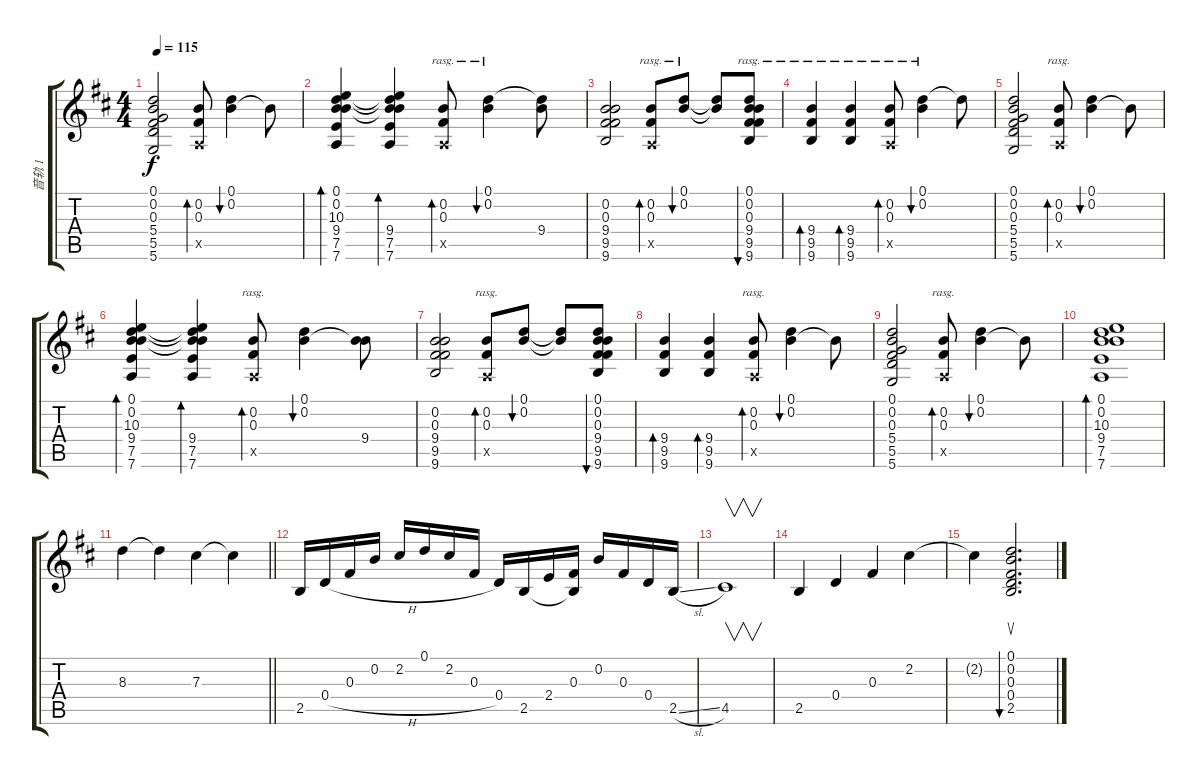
\track ("音轨 1" "音轨 1") {instrument acousticguitarsteel}
\staff {score tabs}
\tuning (D4 B3 Gb3 D3 A2 D2) {hide}
\ts (4 4)
\tempo 115
\clef g2
\ks d
(0.1 0.2 0.3 5.4 5.5 5.6).2{dy f} (0.2 0.3 0.5{x}).8{bd 240} (0.1 0.2).4{bu 30} 0.2{t}.8 |
(0.1 0.2 10.3 9.4 7.5 7.6).4{bd 480} (0.1{t} 0.2{t} 10.3{t} 9.4 7.5 7.6).4{bd 60} (0.2 0.3 0.5{x}).8{bd 60 rasg ii} (0.1 0.2).4{bu 60 rasg ii} (0.1{t} 9.4).8 |
(0.2 0.3 9.4 9.5 9.6).2 (0.2 0.3 0.5{x}).8{bd 30 rasg ii} (0.1 0.2).8{bu 30 rasg ii} (0.1{t} 0.2{t}).8 (0.1 0.2 0.3 9.4 9.5 9.6).8{bu 240 rasg ii} |
(9.4 9.5 9.6).4{bd 60 rasg ii} (9.4 9.5 9.6).4{bd 60 rasg ii} (0.2 0.3 0.5{x}).8{bd 30 rasg ii} (0.1 0.2).4{bu 30 rasg ii} 0.1{t}.8 |
(0.1 0.2 0.3 5.4 5.5 5.6).2 (0.2 0.3 0.5{x}).8{bd 30 rasg ii} (0.1 0.2).4{bu 30} 0.2{t}.8 |
(0.1 0.2 10.3 9.4 7.5 7.6).4{bd 480} (0.1{t} 0.2{t} 10.3{t} 9.4 7.5 7.6).4{bd 60} (0.2 0.3 0.5{x}).8{bd 30 rasg ii} (0.1 0.2).4{bu 30} (0.2{t} 9.4).8 |
(0.2 0.3 9.4 9.5 9.6).2 (0.2 0.3 0.5{x}).8{bd 30 rasg ii} (0.1 0.2).8{bu 30} (0.1{t} 0.2{t}).8 (0.1 0.2 0.3 9.4 9.5 9.6).8{bu 240} |
(9.4 9.5 9.6).4{bd 60} (9.4 9.5 9.6).4{bd 60} (0.2 0.3 0.5{x}).8{bd 30 rasg ii} (0.1 0.2).4{bu 30} 0.2{t}.8 |
(0.1 0.2 0.3 5.4 5.5 5.6).2 (0.2 0.3 0.5{x}).8{bd 30 rasg ii} (0.1 0.2).4{bu 30} 0.2{t}.8 |
(0.1 0.2 10.3 9.4 7.5 7.6).1{bd 480} |
\barLineRight lightlight
8.3.4 8.3{t}.4 7.3.4 7.3{t}.4 |
2.5.16 0.4{h}.16 0.3.16 0.2.16 2.2.16 0.1.16 2.2.16 0.3.16 0.4.16 2.5.16 2.4.16 (0.3 2.5{t}).16 0.2.16 0.3.16 0.4.16 2.5{sl}.16 |
4.5.1{v} |
2.5.4 0.4.4 0.3.4 2.2.4 |
2.2{t}.4 (0.1 0.2 0.3 0.4 2.5).2{d su bu 480}
